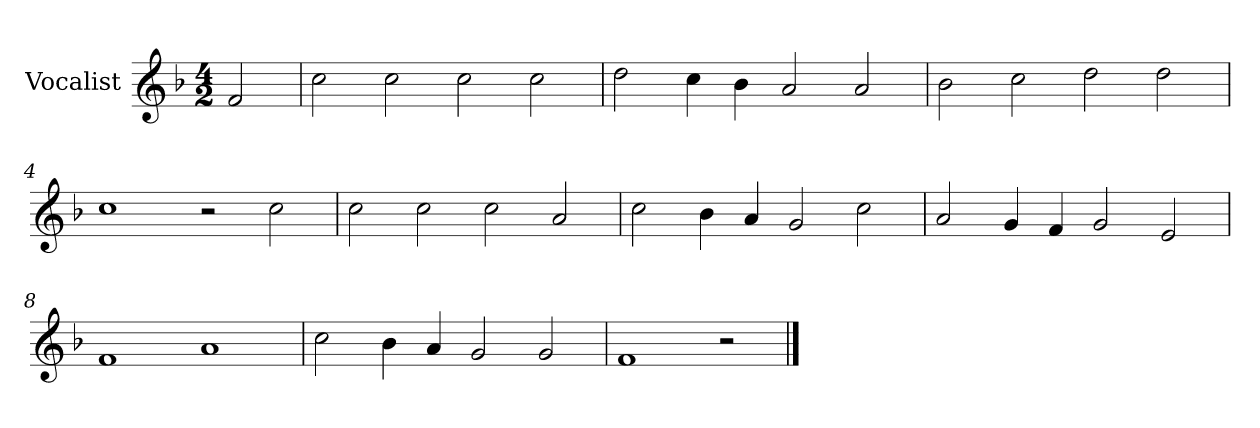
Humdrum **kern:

**kern
*part1
*staff1
*I"Vocalist
*k[b-]
*F:
*M4/2
=
2f
=1
2cc
2cc
2cc
2cc
=2
2dd
4cc
4b-
2a
2a
=3
2b-
2cc
2dd
2dd
=4
1cc
2r
2cc
=5
2cc
2cc
2cc
2a
=6
2cc
4b-
4a
2g
2cc
=7
2a
4g
4f
2g
2e
=8
1f
1a
=9
2cc
4b-
4a
2g
2g
=10
1f
2r
==
*-
